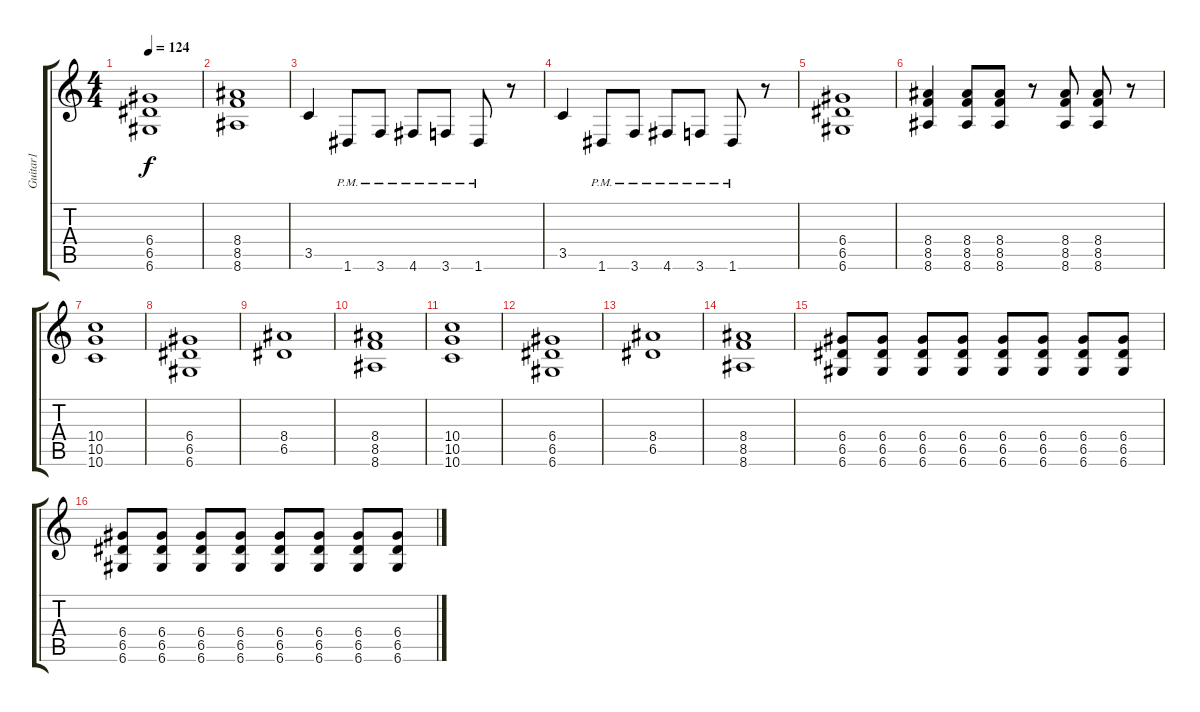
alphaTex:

\track ("Guitar1" "Guitar1") {instrument distortionguitar}
\staff {score tabs}
\tuning (E4 B3 G3 D3 A2 D2) {hide}
\ts (4 4)
\tempo 124
\clef g2
\ks c
(6.4 6.5 6.6).1{dy f} |
(8.4 8.5 8.6).1 |
3.5.4 1.6{pm}.8 3.6{pm}.8 4.6{pm}.8 3.6{pm}.8 1.6{pm}.8 r.8 |
3.5.4 1.6{pm}.8 3.6{pm}.8 4.6{pm}.8 3.6{pm}.8 1.6{pm}.8 r.8 |
(6.4 6.5 6.6).1 |
(8.4 8.5 8.6).4 (8.4 8.5 8.6).8 (8.4 8.5 8.6).8 r.8 (8.4 8.5 8.6).8 (8.4 8.5 8.6).8 r.8 |
(10.4 10.5 10.6).1 |
(6.4 6.5 6.6).1 |
(8.4 6.5).1 |
(8.4 8.5 8.6).1 |
(10.4 10.5 10.6).1 |
(6.4 6.5 6.6).1 |
(8.4 6.5).1 |
(8.4 8.5 8.6).1 |
(6.4 6.5 6.6).8 (6.4 6.5 6.6).8 (6.4 6.5 6.6).8 (6.4 6.5 6.6).8 (6.4 6.5 6.6).8 (6.4 6.5 6.6).8 (6.4 6.5 6.6).8 (6.4 6.5 6.6).8 |
(6.4 6.5 6.6).8 (6.4 6.5 6.6).8 (6.4 6.5 6.6).8 (6.4 6.5 6.6).8 (6.4 6.5 6.6).8 (6.4 6.5 6.6).8 (6.4 6.5 6.6).8 (6.4 6.5 6.6).8
